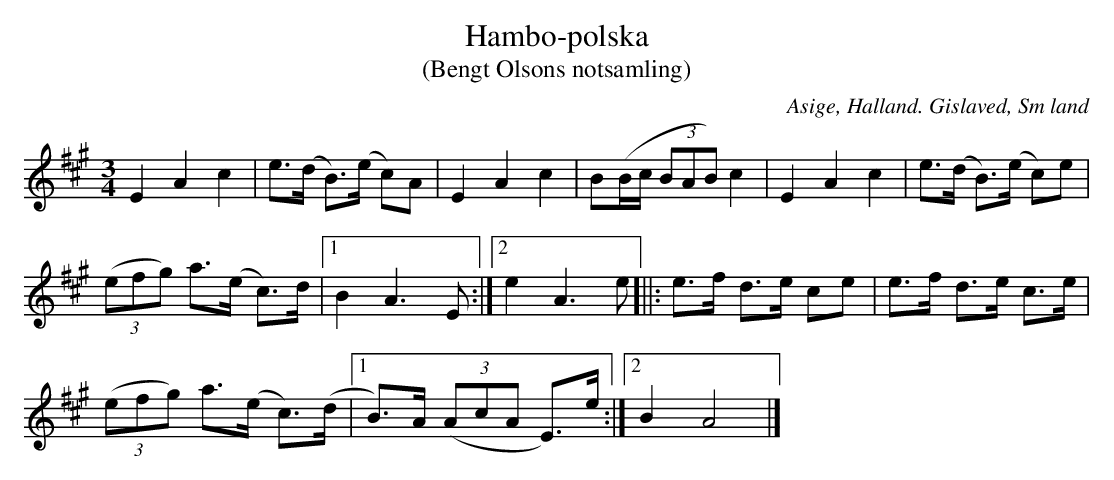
X:1
T:Hambo-polska
T:(Bengt Olsons notsamling)
O:Asige, Halland. Gislaved, Sm land
M:3/4
K:A
L:1/8
E2A2c2|e>(d B)>(e c)A | E2A2c2| B(B/2c/2 (3BAB) c2 | E2A2c2|e>(d B)>(e c)e |
 ((3efg) a>(e c)>d |1 B2 A3 E :|2 e2 A3 e]||: e>f d>e ce |e>f d>e c>e |
 ((3efg) a>(e c)>(d |1 B)>A (3(AcA E)>e :|2 B2 A4|]
